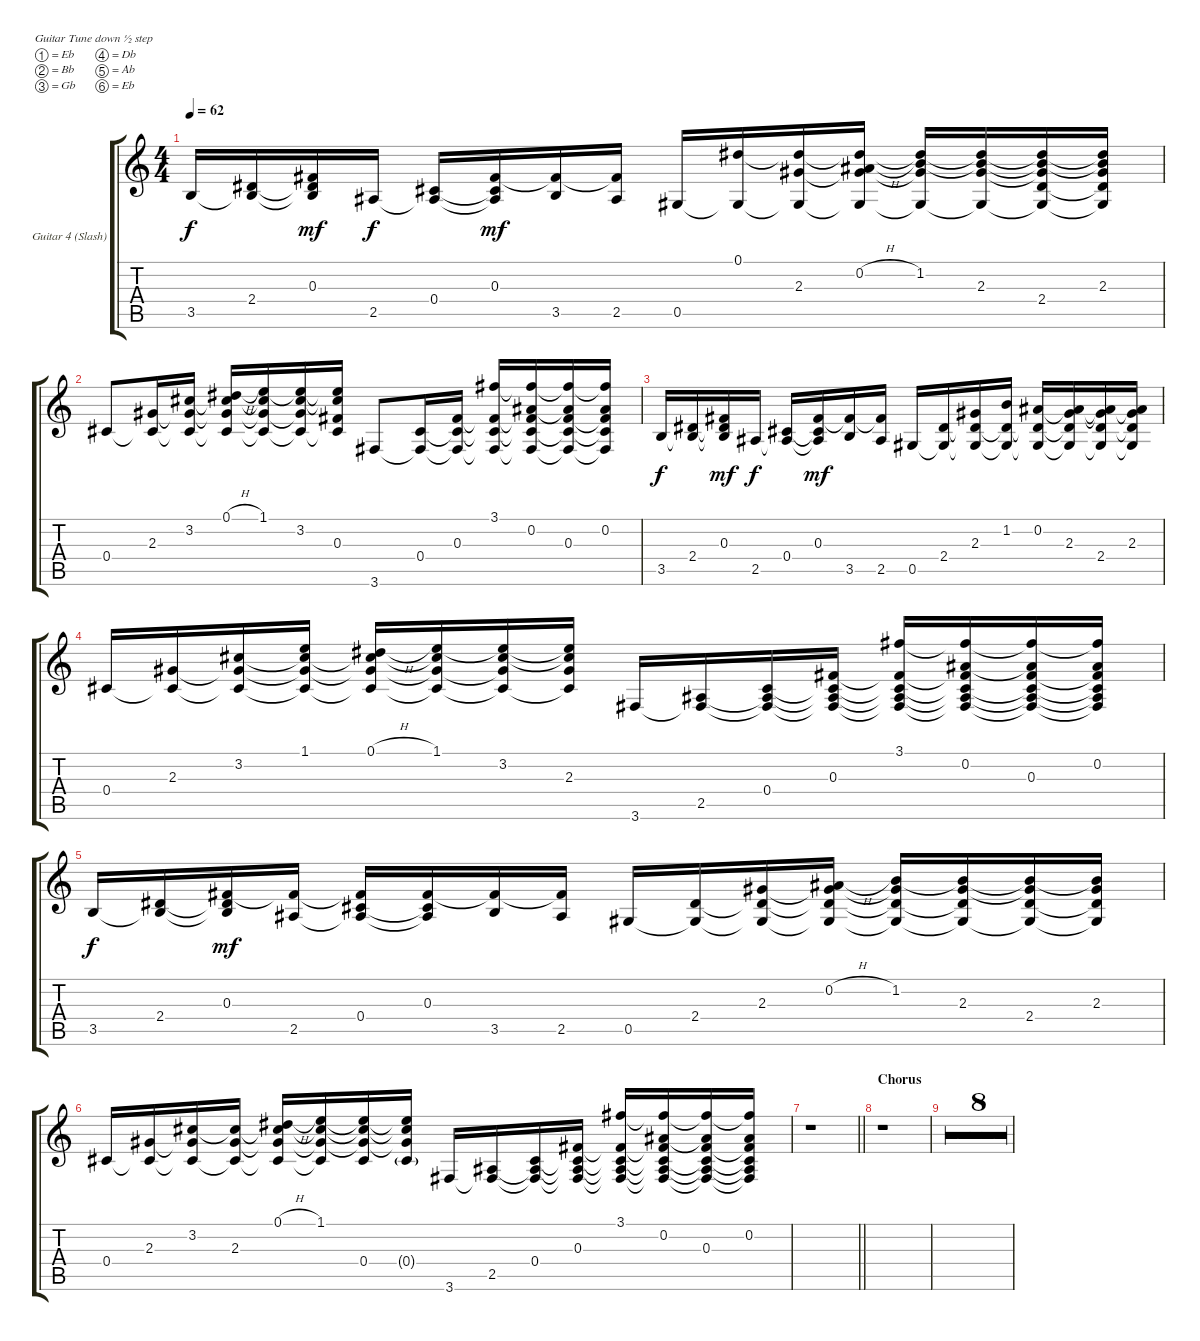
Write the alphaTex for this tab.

\multiTrackTrackNamePolicy allsystems
\firstSystemTrackNameMode fullname
\firstSystemTrackNameOrientation horizontal
\otherSystemsTrackNameOrientation horizontal
\chordDiagramsInScore
\track ("Guitar 4 (Slash)" "E-Gt") {multiBarRest instrument electricguitarjazz}
\staff {score tabs}
\tuning (Eb4 Bb3 Gb3 Db3 Ab2 Eb2)
\ts (4 4)
\tempo 62
\clef g2
\ks c
3.5.16{dy f} (2.4 3.5{t}).16 (0.3 3.5{t} 2.4{t}).16{dy mf} 2.5.16{dy f} (0.4 2.5{t}).16 (0.3 0.4{t} 2.5{t}).16{dy mf} (3.5 0.3{t}).16 (2.5 0.3{t}).16 0.5.16 (0.1 0.5{t}).16 (2.3 0.5{t} 0.1{t}).16 (0.2{h} 0.5{t} 2.3{t} 0.1{t}).16 (1.2 0.5{t} 2.3{t} 0.1{t}).16 (2.3 0.5{t} 1.2{t} 0.1{t}).16 (2.4 0.5{t} 2.3{t} 1.2{t} 0.1{t}).16 (2.3 0.5{t} 2.4{t} 1.2{t} 0.1{t}).16 |
0.4.8 (2.3 0.4{t}).16 (3.2 0.4{t} 2.3{t}).16 (0.1{h} 0.4{t} 2.3{t} 3.2{t}).16 (1.1 0.4{t} 2.3{t} 3.2{t}).16 (3.2 0.4{t} 2.3{t} 1.1{t}).16 (0.3 0.4{t} 3.2{t} 1.1{t}).16 3.6.8 (0.4 3.6{t}).16 (0.3 3.6{t} 0.4{t}).16 (3.1 3.6{t} 0.4{t} 0.3{t}).16 (0.2 3.6{t} 0.4{t} 0.3{t} 3.1{t}).16 (0.3 3.6{t} 0.4{t} 0.2{t} 3.1{t}).16 (0.2 3.6{t} 0.4{t} 0.3{t} 3.1{t}).16 |
3.5.16{dy f} (2.4 3.5{t}).16 (0.3 3.5{t} 2.4{t}).16{dy mf} 2.5.16{dy f} (0.4 2.5{t}).16 (0.3 0.4{t} 2.5{t}).16{dy mf} (3.5 0.3{t}).16 (2.5 0.3{t}).16 0.5.16 (2.4 0.5{t}).16 (2.3 0.5{t} 2.4{t}).16 (1.2 0.5{t} 2.4{t}).16 (0.2 0.5{t} 2.4{t}).16 (2.3 0.5{t} 2.4{t} 0.2{t}).16 (2.4 0.5{t} 2.3{t} 0.2{t}).16 (2.3 0.5{t} 2.4{t} 0.2{t}).16 |
0.4.16 (2.3 0.4{t}).16 (3.2 0.4{t} 2.3{t}).16 (1.1 0.4{t} 2.3{t} 3.2{t}).16 (0.1{h} 0.4{t} 2.3{t} 3.2{t}).16 (1.1 0.4{t} 2.3{t} 3.2{t}).16 (3.2 0.4{t} 2.3{t} 1.1{t}).16 (2.3 0.4{t} 3.2{t} 1.1{t}).16 3.6.16 (2.5 3.6{t}).16 (0.4 3.6{t} 2.5{t}).16 (0.3 3.6{t} 2.5{t} 0.4{t}).16 (3.1 3.6{t} 2.5{t} 0.4{t} 0.3{t}).16 (0.2 3.6{t} 2.5{t} 0.4{t} 0.3{t} 3.1{t}).16 (0.3 3.6{t} 2.5{t} 0.4{t} 0.2{t} 3.1{t}).16 (0.2 3.6{t} 2.5{t} 0.4{t} 0.3{t} 3.1{t}).16 |
3.5.16{dy f} (2.4 3.5{t}).16 (0.3 3.5{t} 2.4{t}).16{dy mf} (2.5 0.3{t}).16 (0.4 0.3{t} 2.5{t}).16 (0.3 2.5{t} 0.4{t}).16 (3.5 0.3{t}).16 (2.5 0.3{t}).16 0.5.16 (2.4 0.5{t}).16 (2.3 0.5{t} 2.4{t}).16 (0.2{h} 0.5{t} 2.4{t} 2.3{t}).16 (1.2 0.5{t} 2.4{t} 2.3{t}).16 (2.3 0.5{t} 2.4{t} 1.2{t}).16 (2.4 0.5{t} 1.2{t} 2.3{t}).16 (2.3 0.5{t} 2.4{t} 1.2{t}).16 |
0.4.16 (2.3 0.4{t}).16 (3.2 0.4{t} 2.3{t}).16 (2.3 0.4{t} 3.2{t}).16 (0.1{h} 0.4{t} 2.3{t} 3.2{t}).16 (1.1 0.4{t} 2.3{t} 3.2{t}).16 (0.4 2.3{t} 3.2{t} 1.1{t}).16 (0.4{g} 2.3{t} 3.2{t} 1.1{t}).16 3.6.16 (2.5 3.6{t}).16 (0.4 3.6{t} 2.5{t}).16 (0.3 3.6{t} 2.5{t} 0.4{t}).16 (3.1 3.6{t} 2.5{t} 0.4{t} 0.3{t}).16 (0.2 3.6{t} 2.5{t} 0.4{t} 0.3{t} 3.1{t}).16 (0.3 3.6{t} 2.5{t} 0.4{t} 0.2{t} 3.1{t}).16 (0.2 3.6{t} 2.5{t} 0.4{t} 0.3{t} 3.1{t}).16 |
\barLineRight lightlight
r.1 |
\section ("" "Chorus")
r.1 |
r.1 |
r.1 |
r.1 |
r.1 |
r.1 |
r.1 |
r.1 |
r.1
